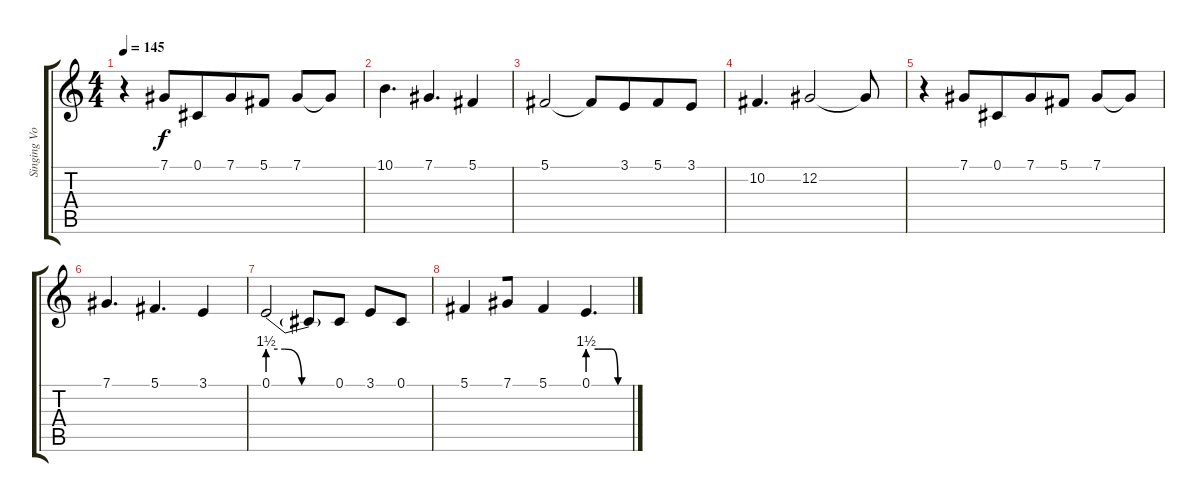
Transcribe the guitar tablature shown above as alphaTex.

\track ("Singing Vocals" "Singing Vo") {instrument violin}
\staff {score tabs}
\tuning (Db4 Ab3 E3 B2 Gb2 B1) {hide}
\ts (4 4)
\tempo 145
\clef g2
\ks c
r.4{dy f} 7.1.8{beam merge} 0.1.8{beam merge} 7.1.8 5.1.8 7.1.8 7.1{t}.8 |
10.1.4{d} 7.1.4{d} 5.1.4 |
5.1.2{beam merge} 5.1{t}.8 3.1.8{beam merge} 5.1.8 3.1.8 |
10.2.4{d} 12.2.2 12.2{t}.8 |
r.4 7.1.8{beam merge} 0.1.8{beam merge} 7.1.8 5.1.8 7.1.8 7.1{t}.8 |
7.1.4{d} 5.1.4{d} 3.1.4 |
0.1{be (custom 0 6 15 6 30 0 60 0)}.2{beam merge} 0.1{t}.8{beam merge} 0.1.8 3.1.8 0.1.8 |
5.1.4{beam merge} 7.1.8 5.1.4 0.1{be (custom 0 6 15 6 25 6 35 6 44 0 60 0)}.4{d}
